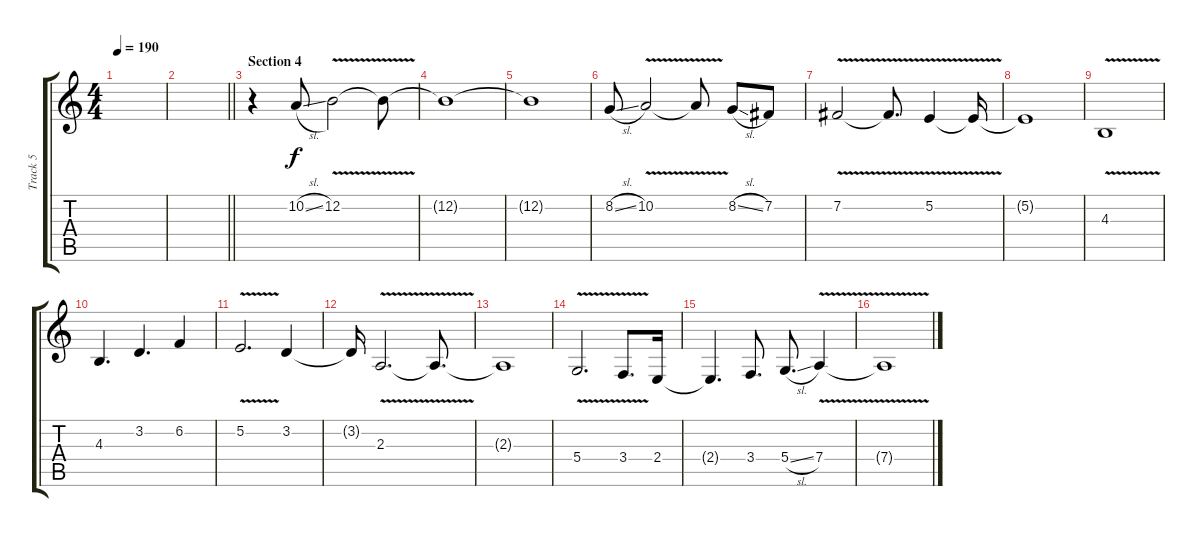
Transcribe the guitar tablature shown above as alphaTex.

\track ("Track 5" "Track 5") {instrument sitar}
\staff {score tabs}
\tuning (E4 B3 G3 D3 A2 E2) {hide}
\ts (4 4)
\tempo 190
\clef g2
\ks c
|
\barLineRight lightlight
|
\section ("" "Section 4")
r.4 10.2{sl}.8 12.2{v}.2 12.2{t}.8 |
12.2{t}.1 |
12.2{t}.1 |
8.2{sl}.8 10.2{v}.2 10.2{t}.8 8.2{sl}.8 7.2.8 |
7.2{v}.2 7.2{t}.8{d} 5.2{v}.4 5.2{t}.16 |
5.2{t}.1 |
4.3{v}.1 |
4.3.4{d} 3.2.4{d} 6.2.4 |
5.2{v}.2{d} 3.2.4 |
3.2{t}.16 2.3{v}.2{d} 2.3{t}.8{d} |
2.3{t}.1 |
5.4{v}.2{d} 3.4{v}.8{d} 2.4.16 |
2.4{t}.4{d} 3.4.8{d} 5.4{sl}.8{d} 7.4{v}.4 |
7.4{t}.1
